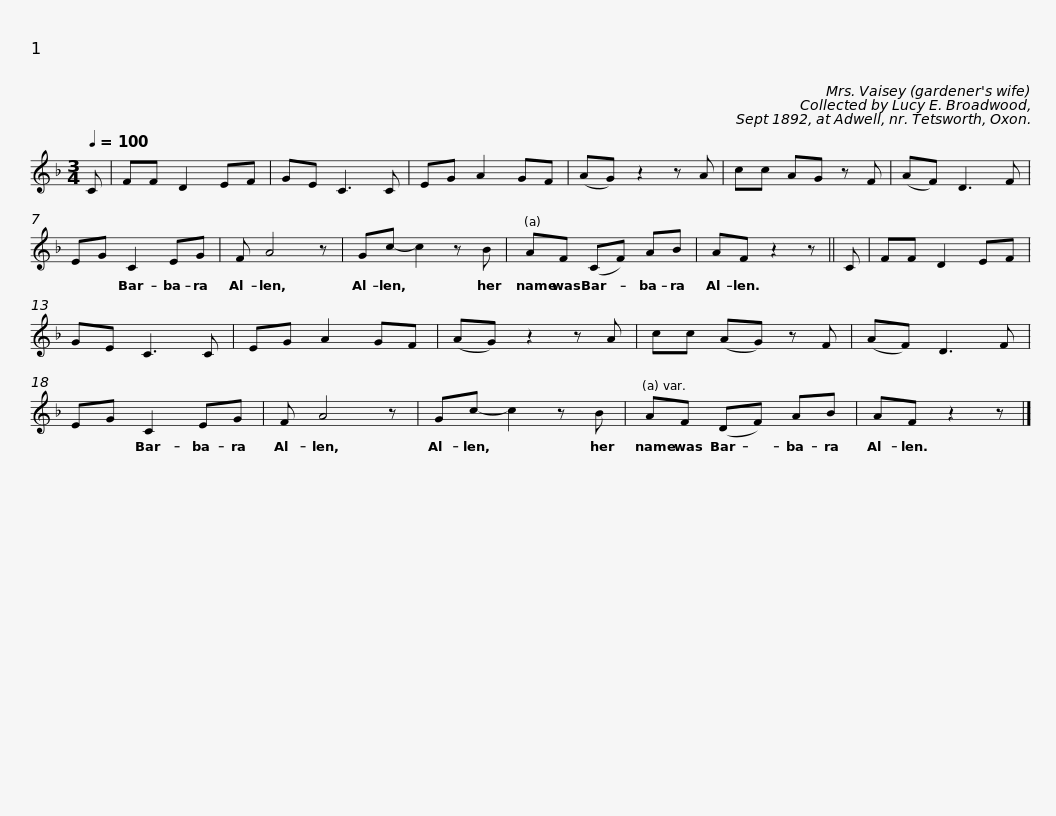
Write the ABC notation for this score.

X:1
L:1/8
Q:1/4=100
M:3/4
I:linebreak $
K:F
V:1 treble
V:1
 C | FF D2 EF | GE C3 C | EG A2 GF | (AG) z2 z A | %5
 cc AG z F |$ (AF) D3 F | EG C2 EG | F A4 z | Gc- c2 z B | %10
 AF (CF) AB | AF z2 z ||$ C | FF D2 EF | GE C3 C | %15
 EG A2 GF | (AG) z2 z A | cc (AG) z F |$ (AF) D3 F | EG C2 EG | %20
 F A4 z | Gc- c2 z B | AF (DF) AB | AF z2 z |] %24
